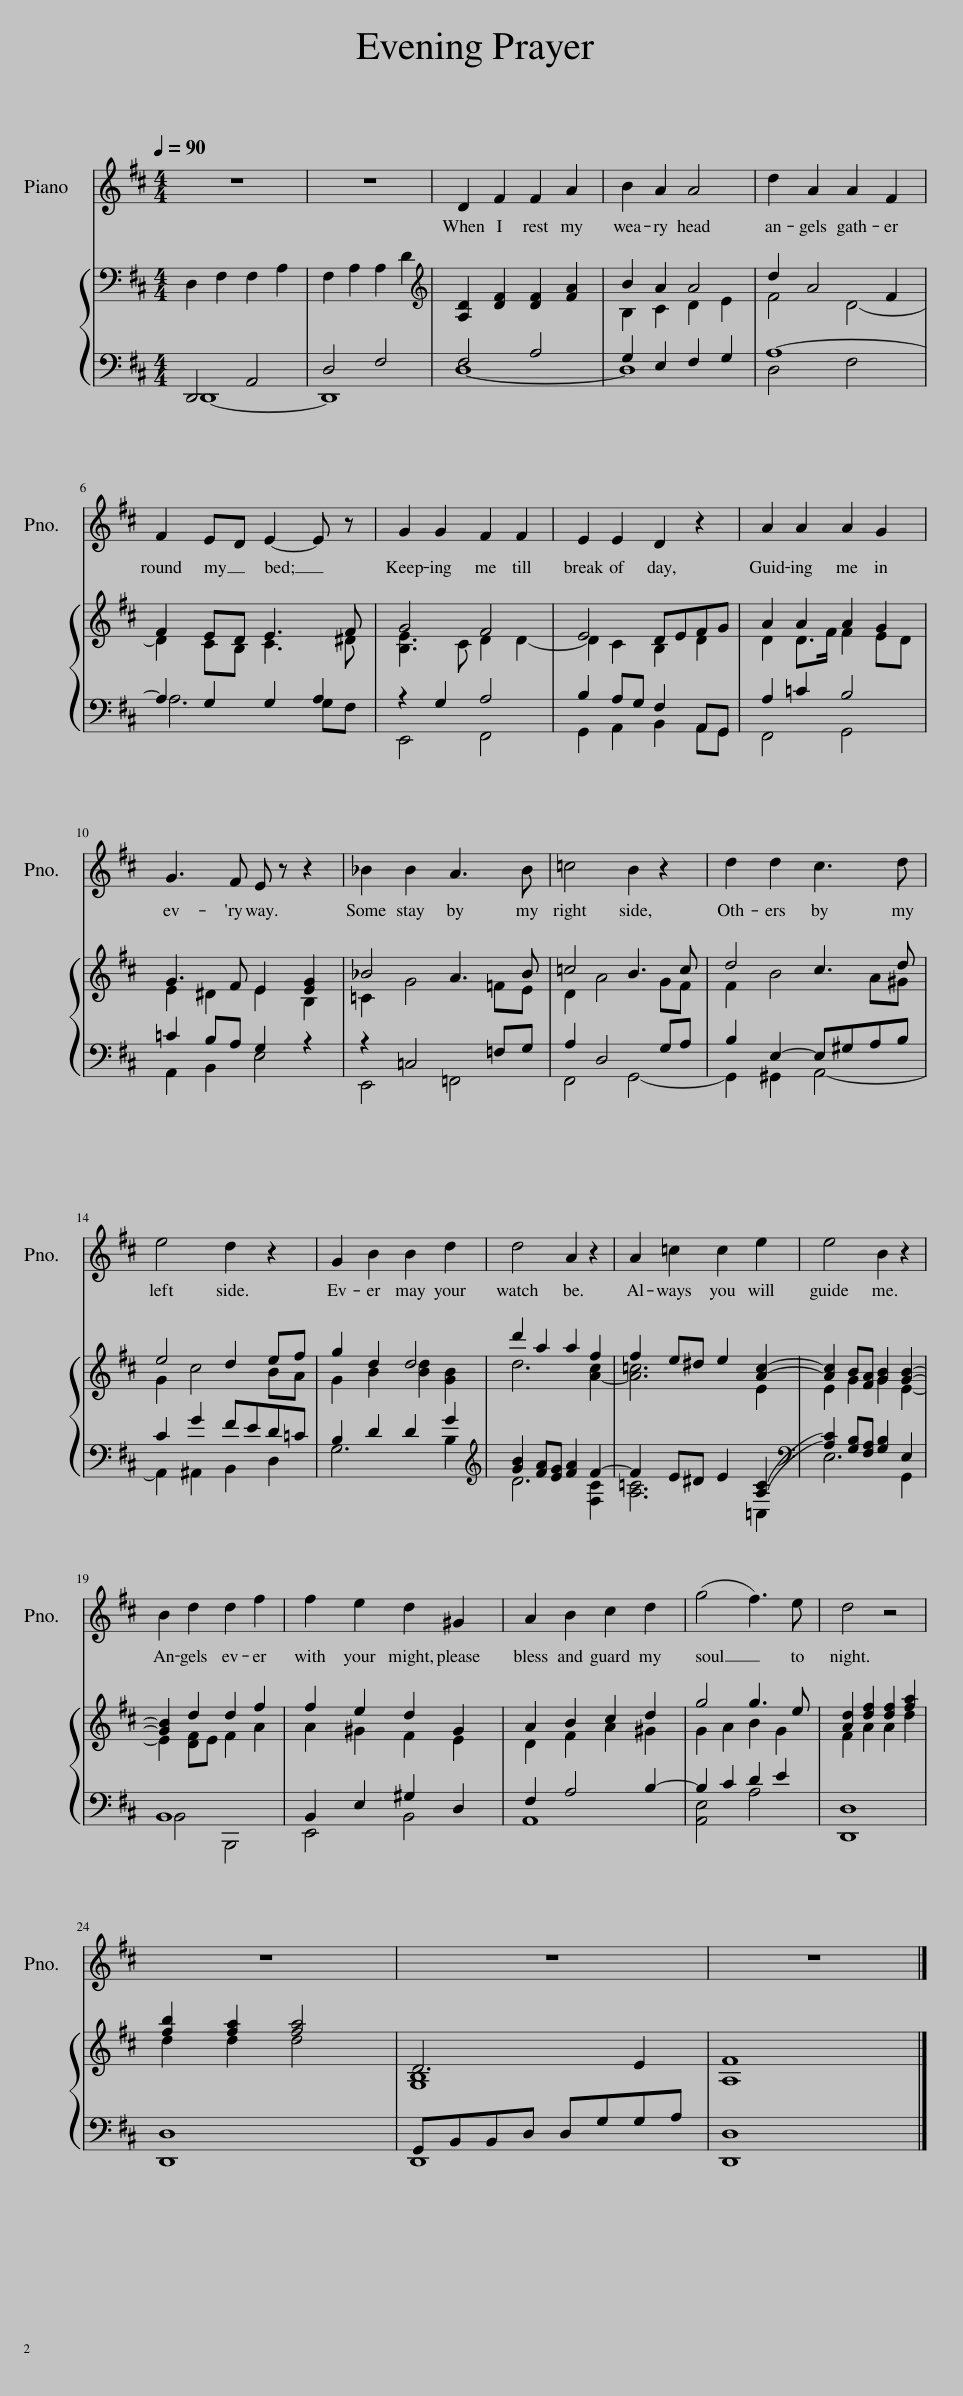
X:1
%%score 1 { ( 2 5 ) | ( 3 4 ) }
L:1/8
Q:1/4=90
M:4/4
I:linebreak $
K:D
V:1 treble
V:2 bass
V:5 bass
V:3 bass
V:4 bass
V:1
 z8 | z8 | D2 F2 F2 A2 | B2 A2 A4 | d2 A2 A2 F2 |$ %5
 F2 ED E2- E z | G2 G2 F2 F2 | E2 E2 D2 z2 | A2 A2 A2 G2 |$ G3 F E z z2 | %10
 _B2 B2 A3 B | =c4 B2 z2 | d2 d2 c3 d |$ e4 d2 z2 | G2 B2 B2 d2 | %15
 d4 A2 z2 | A2 =c2 c2 e2 | e4 B2 z2 |$ B2 d2 d2 f2 | f2 e2 d2 ^G2 | %20
 A2 B2 c2 d2 | (g4 f3) e | d4 z4 |$ z8 | z8 | %25
 z8 |] %26
V:2
 D,2 F,2 F,2 A,2 | F,2 A,2 A,2 D2 |[K:treble] [A,D]2 [DF]2 [DF]2 [FA]2 | B2 A2 A4 | d2 A4 F2 |$ %5
 F2 ED E3 F | G4 F4 | E4 DEFG | A2 A2 A2 G2 |$ G3 F E2 [EG]2 | %10
 _B4 A3 B | =c4 B3 c | d4 c3 d |$ e4 d2 ef | g2 d2 d4 | %15
 d'2 a2 a2 f2 | f2 e^d e2 [A=c]2- | [Ac]2 B[FA] [GB]2 [GB]2- |$ [GB]2 d2 d2 f2 | f2 e2 d2 ^G2 | %20
 A2 B2 c2 d2 | g4 g3 e | [Ad]2 [df]2 [df]2 [fa]2 |$ [fb]2 [fa]2 [fa]4 | D6 E2 | %25
 [A,F]8 |] %26
V:3
 D,,4 A,,4 | D,4 F,4 | F,4 A,4 | G,2 E,2 F,2 G,2 | A,8- |$ %5
 A,2 G,2 G,2 A,2 | z2 G,2 A,4 | B,2 A,G, F,2 A,,G,, | A,2 =C2 B,4 |$ =C2 B,A, G,2 z2 | %10
 z2 =C,4 =F,G, | A,2 D,4 G,A, | B,2 E,2- E,^G,A,B, |$ C2 G2 FED=C | B,2 D2 D2 G2 | %15
[K:treble] [GB]2 [FA][EG] [FA]2 F2- | F2 E^D E2 [A,=C]2- |[K:bass] [A,C]2 [G,B,][F,A,] [G,B,]2 E,2 |$ B,,8 | B,,2 E,2 ^G,2 D,2 | %20
 F,2 A,4 B,2- | B,2 C2 D2 E2 | D,8 |$ D,8 | G,,B,,B,,D, D,G,G,A, | %25
 D,8 |] %26
V:4
 D,,8- | D,,8 | D,8- | D,8 | D,4 F,4 |$ %5
 A,6 G,F, | E,,4 F,,4 | G,,2 A,,2 B,,2 A,,G,, | F,,4 G,,4 |$ A,,2 B,,2 E,4 | %10
 E,,4 =F,,4 | F,,4 G,,4- | G,,2 ^G,,2 A,,4- |$ A,,2 ^A,,2 B,,2 D,2 | G,6 B,2 | %15
[K:treble] D6 [F,C]2 | [A,=C]6 =C,2 |[K:bass] E,6 G,,2 |$ B,,4 B,,,4 | E,,4 B,,4 | %20
 A,,8 | [A,,E,]4 A,4 | D,,8 |$ D,,8 | D,,8 | %25
 D,,8 |] %26
V:5
 x8 | x8 |[K:treble] x8 | B,2 C2 D2 E2 | F4 D4- |$ %5
 D2 CB, C3 ^D | [B,E]3 C D2 D2- | D2 C2 B,2 D2 | D2 D>F F2 ED |$ E2 ^D2 E2 B,2 | %10
 =C2 G4 =FE | D2 A4 GF | F2 B4 A^G |$ G2 c4 BA | G2 B2 [Bd]2 [GB]2 | %15
 d6 [A-c]2 | [A=c]6 E2 | E2 G2 G2 E2- |$ E2 [DF]E F2 A2 | A2 ^G2 F2 E2 | %20
 D2 F2 A2 ^G2 | G2 A2 B2 G2 | F2 A2 A2 d2 |$ d2 d2 d4 | [G,B,]8 | %25
 x8 |] %26
